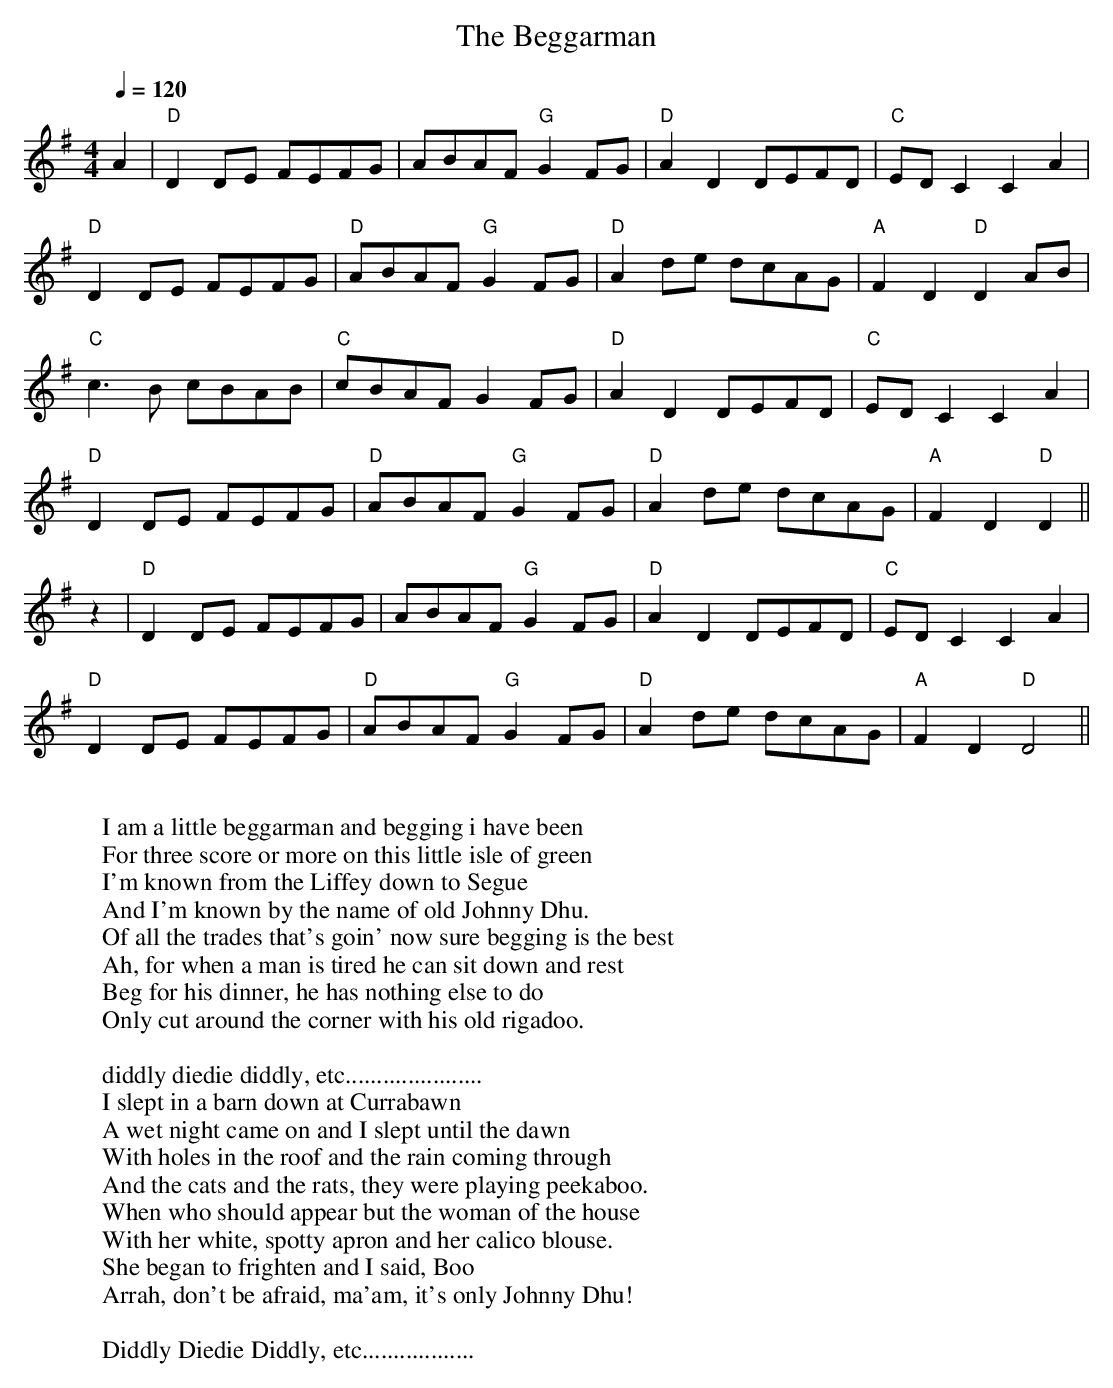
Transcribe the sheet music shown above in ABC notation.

X:1
T:Beggarman, The
M:4/4
L:1/8
Q:1/4=120
K:Dmix
A2|"D"D2DE FEFG|ABAF "G"G2 FG|"D"A2 D2 DEFD|"C"EDC2 C2A2|!
"D"D2 DE FEFG|"D"ABAF "G"G2 FG|"D"A2 de dcAG|"A"F2 D2 "D"D2AB|!
"C"c3B cBAB|"C"cBAF G2 FG|"D"A2 D2 DEFD|"C"EDC2 C2A2|!
"D"D2 DE FEFG|"D"ABAF "G"G2 FG|"D"A2 de dcAG|"A"F2 D2 "D"D2||!
z2|"D"D2DE FEFG|ABAF "G"G2 FG|"D"A2 D2 DEFD|"C"EDC2 C2A2|!
"D"D2 DE FEFG|"D"ABAF "G"G2 FG|"D"A2 de dcAG|"A"F2 D2 "D"D4||
W:
W:I am a little beggarman and begging i have been
W:For three score or more on this little isle of green
W:I'm known from the Liffey down to Segue
W:And I'm known by the name of old Johnny Dhu.
W:Of all the trades that's goin' now sure begging is the best
W:Ah, for when a man is tired he can sit down and rest
W:Beg for his dinner, he has nothing else to do
W:Only cut around the corner with his old rigadoo.
W:
W:diddly diedie diddly, etc......................
W:I slept in a barn down at Currabawn
W:A wet night came on and I slept until the dawn
W:With holes in the roof and the rain coming through
W:And the cats and the rats, they were playing peekaboo.
W:When who should appear but the woman of the house
W:With her white, spotty apron and her calico blouse.
W:She began to frighten and I said, Boo
W:Arrah, don't be afraid, ma'am, it's only Johnny Dhu!
W:
W:Diddly Diedie Diddly, etc..................
